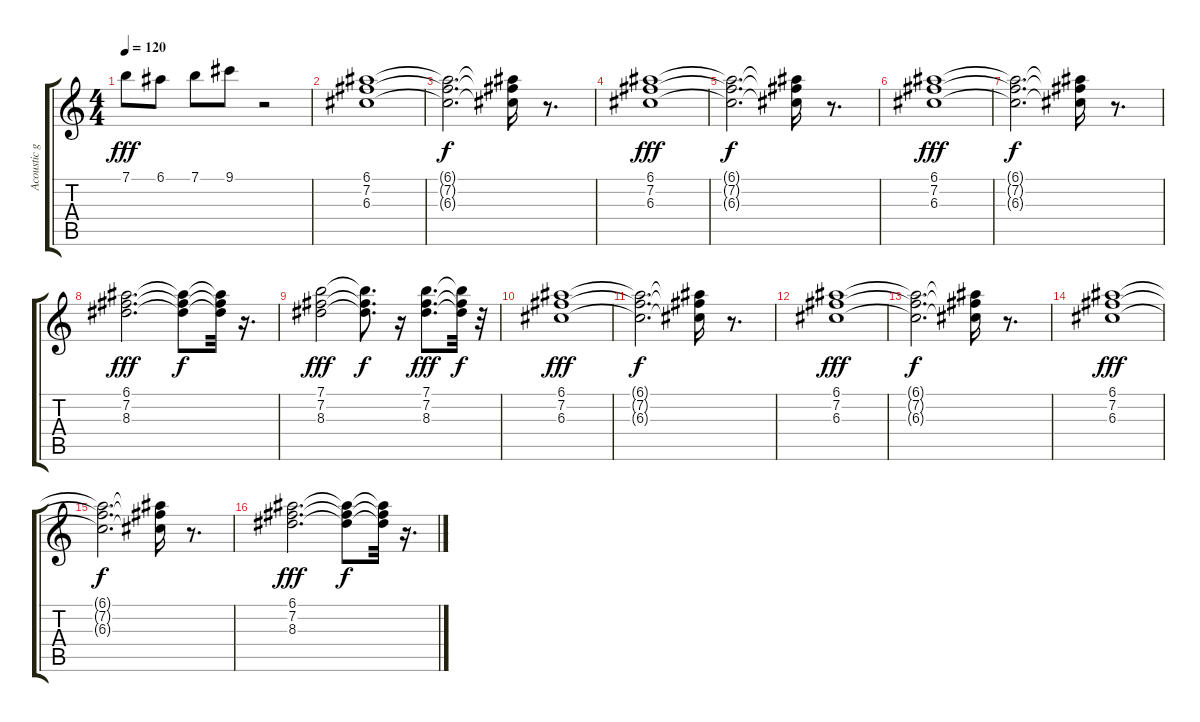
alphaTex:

\track ("Acoustic guitar" "Acoustic g") {instrument acousticguitarsteel}
\staff {score tabs}
\tuning (E4 B3 G3 D3 A2 E2) {hide}
\ts (4 4)
\tempo 120
\clef g2
\ks c
7.1.8{dy fff} 6.1.8 7.1.8 9.1.8 r.2 |
(6.1 7.2 6.3).1 |
(6.1{t} 7.2{t} 6.3{t}).2{d dy f} (6.1{t} 7.2{t} 6.3{t}).16 r.8{d} |
(6.1 7.2 6.3).1{dy fff} |
(6.1{t} 7.2{t} 6.3{t}).2{d dy f} (6.1{t} 7.2{t} 6.3{t}).16 r.8{d} |
(6.1 7.2 6.3).1{dy fff} |
(6.1{t} 7.2{t} 6.3{t}).2{d dy f} (6.1{t} 7.2{t} 6.3{t}).16 r.8{d} |
(6.1 7.2 8.3).2{d dy fff} (6.1{t} 7.2{t} 8.3{t}).8{dy f} (6.1{t} 7.2{t} 8.3{t}).32 r.16{d} |
(7.1 7.2 8.3).2{dy fff} (7.1{t} 7.2{t} 8.3{t}).8{d dy f} r.16 (7.1 7.2 8.3).8{d dy fff} (7.1{t} 7.2{t} 8.3{t}).32{dy f} r.32 |
(6.1 7.2 6.3).1{dy fff} |
(6.1{t} 7.2{t} 6.3{t}).2{d dy f} (6.1{t} 7.2{t} 6.3{t}).16 r.8{d} |
(6.1 7.2 6.3).1{dy fff} |
(6.1{t} 7.2{t} 6.3{t}).2{d dy f} (6.1{t} 7.2{t} 6.3{t}).16 r.8{d} |
(6.1 7.2 6.3).1{dy fff} |
(6.1{t} 7.2{t} 6.3{t}).2{d dy f} (6.1{t} 7.2{t} 6.3{t}).16 r.8{d} |
(6.1 7.2 8.3).2{d dy fff} (6.1{t} 7.2{t} 8.3{t}).8{dy f} (6.1{t} 7.2{t} 8.3{t}).32 r.16{d}
